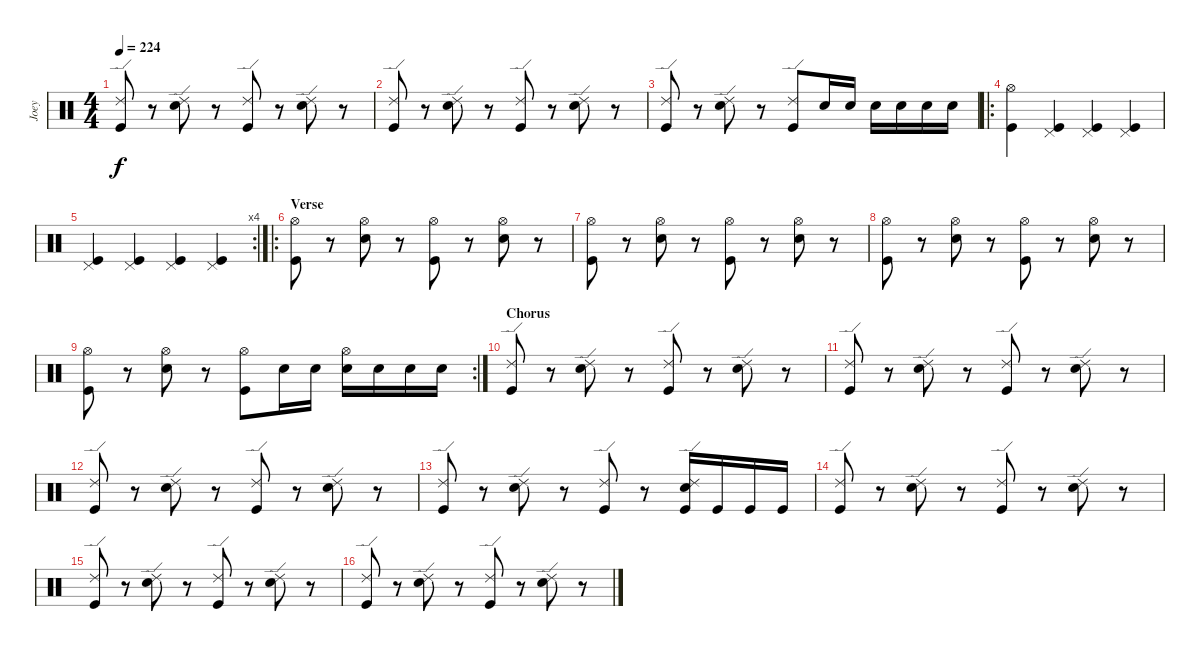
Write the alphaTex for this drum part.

\track ("Joey" "Joey") {instrument percussion}
\staff {score}
\articulation defaults
\ts (4 4)
\tempo 224
\clef neutral
\ks c
("Ride (edge) 2" "Kick (hit)").8{dy f} r.8 ("Ride (edge) 2" "Snare (hit) 2").8 r.8 ("Ride (edge) 2" "Kick (hit)").8 r.8 ("Ride (edge) 2" "Snare (hit) 2").8 r.8 |
("Ride (edge) 2" "Kick (hit)").8 r.8 ("Ride (edge) 2" "Snare (hit) 2").8 r.8 ("Ride (edge) 2" "Kick (hit)").8 r.8 ("Ride (edge) 2" "Snare (hit) 2").8 r.8 |
("Ride (edge) 2" "Kick (hit)").8 r.8 ("Ride (edge) 2" "Snare (hit) 2").8 r.8 ("Ride (edge) 2" "Kick (hit)").8 "Snare (hit) 2".16 "Snare (hit) 2".16 "Snare (hit) 2".16 "Snare (hit) 2".16 "Snare (hit) 2".16 "Snare (hit) 2".16 |
\ro
("Hi-Hat (open)" "Kick (hit)").4 ("Pedal Hi-Hat (hit)" "Kick (hit)").4 ("Pedal Hi-Hat (hit)" "Kick (hit)").4 ("Pedal Hi-Hat (hit)" "Kick (hit)").4 |
\rc 4
("Pedal Hi-Hat (hit)" "Kick (hit)").4 ("Pedal Hi-Hat (hit)" "Kick (hit)").4 ("Pedal Hi-Hat (hit)" "Kick (hit)").4 ("Pedal Hi-Hat (hit)" "Kick (hit)").4 |
\ro
\section ("" "Verse")
("Hi-Hat (open)" "Kick (hit)").8 r.8 ("Hi-Hat (open)" "Snare (hit) 2").8 r.8 ("Hi-Hat (open)" "Kick (hit)").8 r.8 ("Hi-Hat (open)" "Snare (hit) 2").8 r.8 |
("Hi-Hat (open)" "Kick (hit)").8 r.8 ("Hi-Hat (open)" "Snare (hit) 2").8 r.8 ("Hi-Hat (open)" "Kick (hit)").8 r.8 ("Hi-Hat (open)" "Snare (hit) 2").8 r.8 |
("Hi-Hat (open)" "Kick (hit)").8 r.8 ("Hi-Hat (open)" "Snare (hit) 2").8 r.8 ("Hi-Hat (open)" "Kick (hit)").8 r.8 ("Hi-Hat (open)" "Snare (hit) 2").8 r.8 |
\rc 2
("Hi-Hat (open)" "Kick (hit)").8 r.8 ("Hi-Hat (open)" "Snare (hit) 2").8 r.8 ("Hi-Hat (open)" "Kick (hit)").8 "Snare (hit) 2".16 "Snare (hit) 2".16 ("Hi-Hat (open)" "Snare (hit) 2").16 "Snare (hit) 2".16 "Snare (hit) 2".16 "Snare (hit) 2".16 |
\section ("" "Chorus")
("Ride (edge) 2" "Kick (hit)").8 r.8 ("Ride (edge) 2" "Snare (hit) 2").8 r.8 ("Ride (edge) 2" "Kick (hit)").8 r.8 ("Ride (edge) 2" "Snare (hit) 2").8 r.8 |
("Ride (edge) 2" "Kick (hit)").8 r.8 ("Ride (edge) 2" "Snare (hit) 2").8 r.8 ("Ride (edge) 2" "Kick (hit)").8 r.8 ("Ride (edge) 2" "Snare (hit) 2").8 r.8 |
("Ride (edge) 2" "Kick (hit)").8 r.8 ("Ride (edge) 2" "Snare (hit) 2").8 r.8 ("Ride (edge) 2" "Kick (hit)").8 r.8 ("Ride (edge) 2" "Snare (hit) 2").8 r.8 |
("Ride (edge) 2" "Kick (hit)").8 r.8 ("Ride (edge) 2" "Snare (hit) 2").8 r.8 ("Ride (edge) 2" "Kick (hit)").8 r.8 ("Ride (edge) 2" "Snare (hit) 2" "Kick (hit)").16 "Kick (hit)".16 "Kick (hit)".16 "Kick (hit)".16 |
("Ride (edge) 2" "Kick (hit)").8 r.8 ("Ride (edge) 2" "Snare (hit) 2").8 r.8 ("Ride (edge) 2" "Kick (hit)").8 r.8 ("Ride (edge) 2" "Snare (hit) 2").8 r.8 |
("Ride (edge) 2" "Kick (hit)").8 r.8 ("Ride (edge) 2" "Snare (hit) 2").8 r.8 ("Ride (edge) 2" "Kick (hit)").8 r.8 ("Ride (edge) 2" "Snare (hit) 2").8 r.8 |
("Ride (edge) 2" "Kick (hit)").8 r.8 ("Ride (edge) 2" "Snare (hit) 2").8 r.8 ("Ride (edge) 2" "Kick (hit)").8 r.8 ("Ride (edge) 2" "Snare (hit) 2").8 r.8
